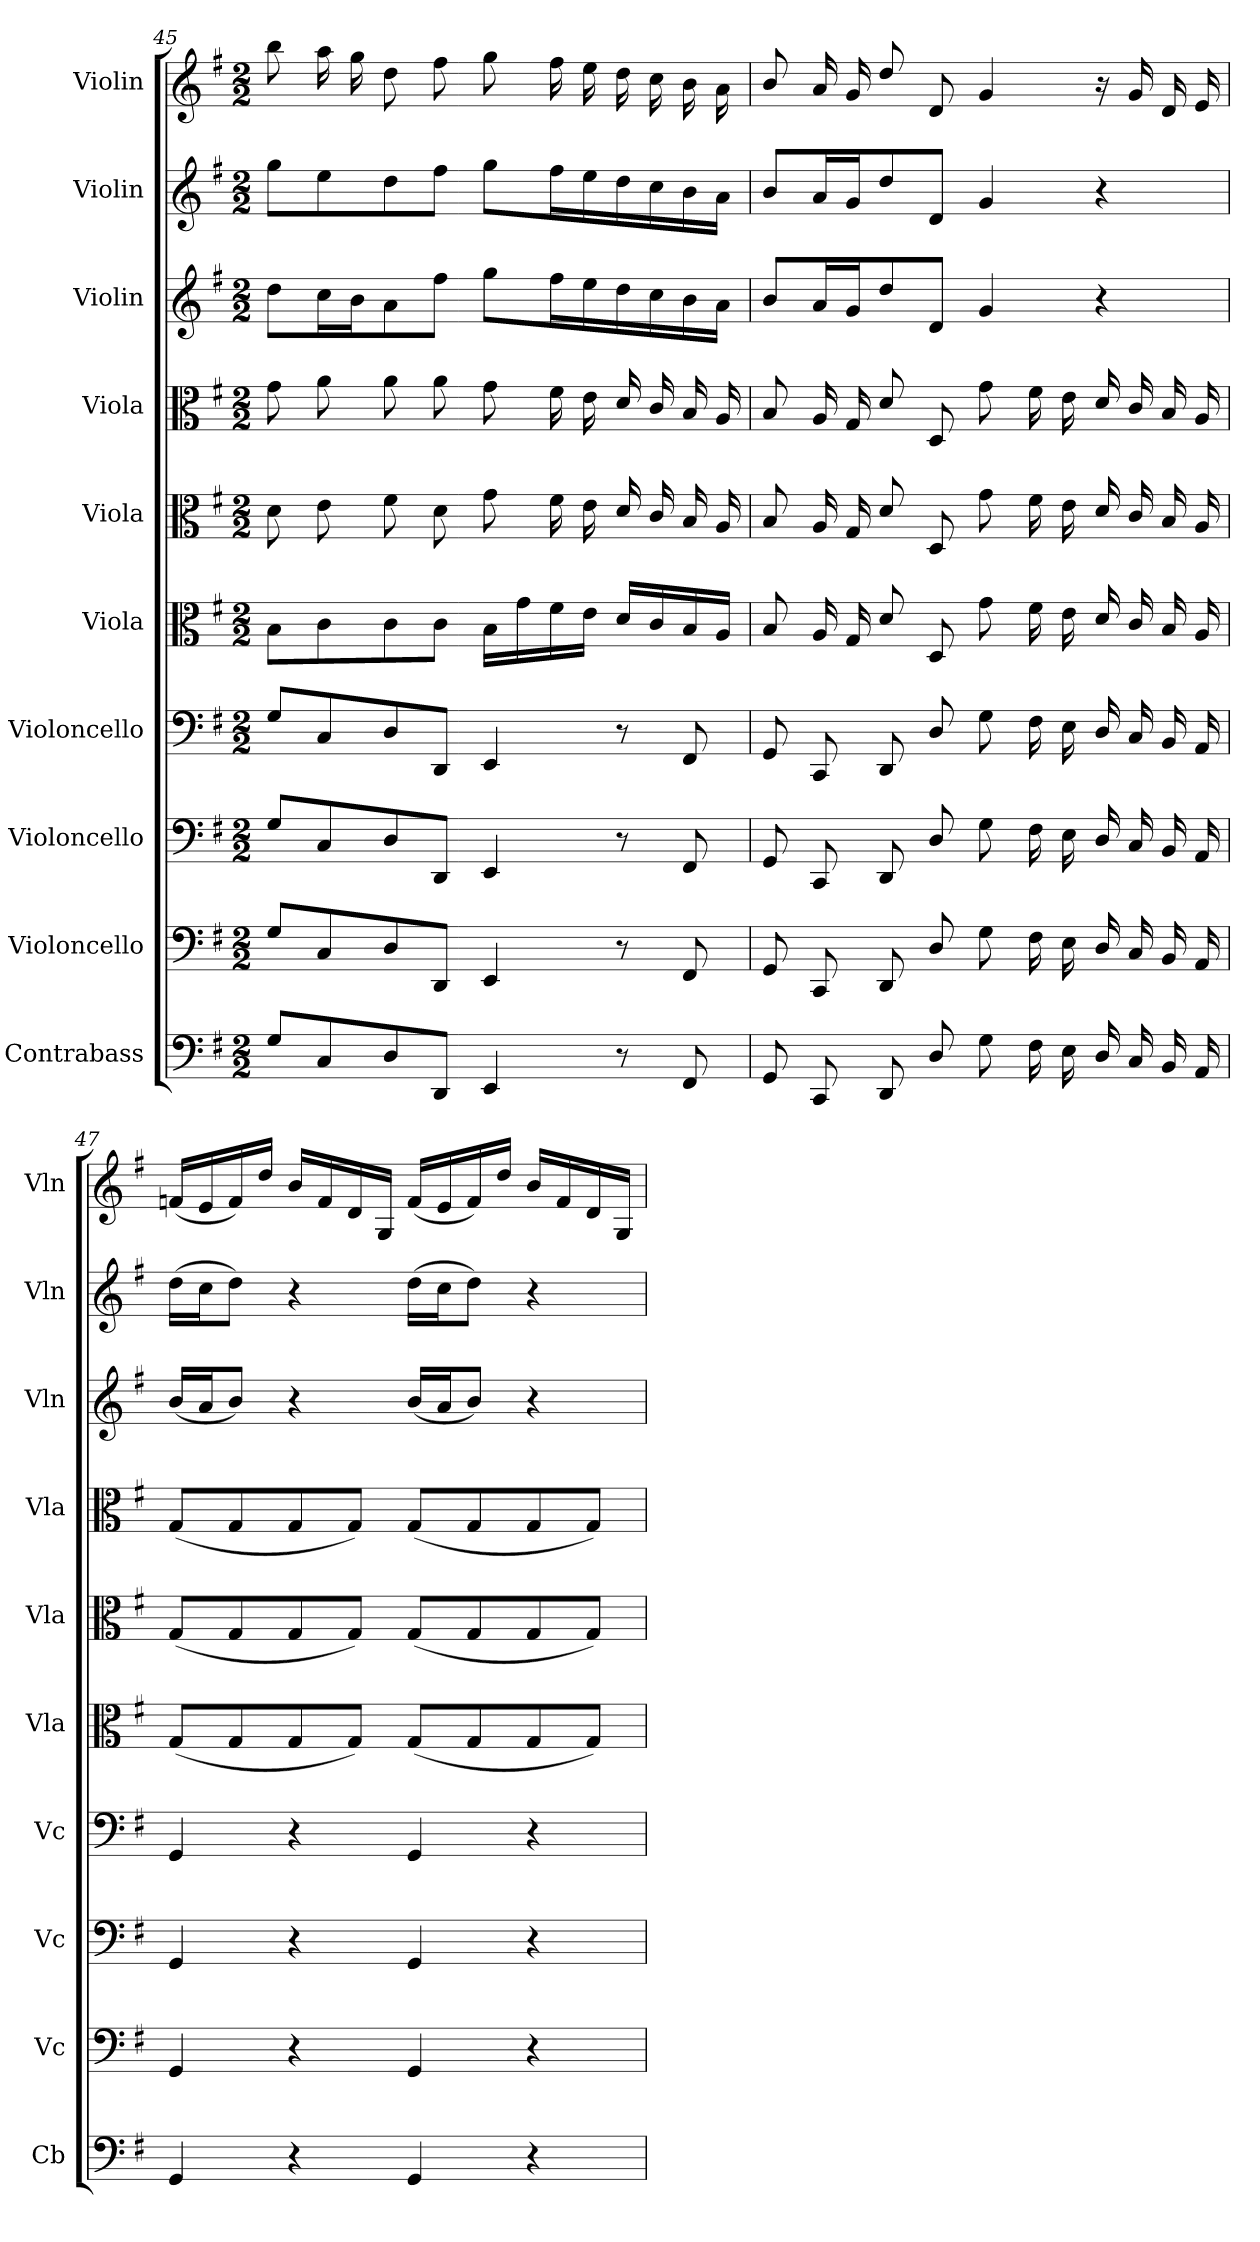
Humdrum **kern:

**kern	**kern	**kern	**kern	**kern	**kern	**kern	**kern	**kern	**kern
*part10	*part9	*part8	*part7	*part6	*part5	*part4	*part3	*part2	*part1
*staff10	*staff9	*staff8	*staff7	*staff6	*staff5	*staff4	*staff3	*staff2	*staff1
*I"Contrabass	*I"Violoncello	*I"Violoncello	*I"Violoncello	*I"Viola	*I"Viola	*I"Viola	*I"Violin	*I"Violin	*I"Violin
*I'Cb	*I'Vc	*I'Vc	*I'Vc	*I'Vla	*I'Vla	*I'Vla	*I'Vln	*I'Vln	*I'Vln
*clefF4	*clefF4	*clefF4	*clefF4	*clefC3	*clefC3	*clefC3	*clefG2	*clefG2	*clefG2
*k[f#]	*k[f#]	*k[f#]	*k[f#]	*k[f#]	*k[f#]	*k[f#]	*k[f#]	*k[f#]	*k[f#]
*G:	*G:	*G:	*G:	*G:	*G:	*G:	*G:	*G:	*G:
*M2/2	*M2/2	*M2/2	*M2/2	*M2/2	*M2/2	*M2/2	*M2/2	*M2/2	*M2/2
=45	=45	=45	=45	=45	=45	=45	=45	=45	=45
8G/L	8G/L	8G/L	8G/L	8B\L	8d\	8g\	8dd\L	8gg\L	8bb\
8C/	8C/	8C/	8C/	8c\	8e\	8a\	16cc\L	8ee\	16aa\
.	.	.	.	.	.	.	16b\J	.	16gg\
8D/	8D/	8D/	8D/	8c\	8f#\	8a\	8a\	8dd\	8dd\
8DD/J	8DD/J	8DD/J	8DD/J	8c\J	8d\	8a\	8ff#\J	8ff#\J	8ff#\
4EE/	4EE/	4EE/	4EE/	16B\LL	8g\	8g\	8gg\L	8gg\L	8gg\
.	.	.	.	16g\	.	.	.	.	.
.	.	.	.	16f#\	16f#\	16f#\	16ff#\L	16ff#\L	16ff#\
.	.	.	.	16e\JJ	16e\	16e\	16ee\	16ee\	16ee\
8r	8r	8r	8r	16d/LL	16d/	16d/	16dd\	16dd\	16dd\
.	.	.	.	16c/	16c/	16c/	16cc\	16cc\	16cc\
8FF#/	8FF#/	8FF#/	8FF#/	16B/	16B/	16B/	16b\	16b\	16b\
.	.	.	.	16A/JJ	16A/	16A/	16a\JJ	16a\JJ	16a\
=46	=46	=46	=46	=46	=46	=46	=46	=46	=46
8GG/	8GG/	8GG/	8GG/	8B/	8B/	8B/	8b/L	8b/L	8b/
8CC/	8CC/	8CC/	8CC/	16A/	16A/	16A/	16a/L	16a/L	16a/
.	.	.	.	16G/	16G/	16G/	16g/J	16g/J	16g/
8DD/	8DD/	8DD/	8DD/	8d/	8d/	8d/	8dd/	8dd/	8dd/
8D/	8D/	8D/	8D/	8D/	8D/	8D/	8d/J	8d/J	8d/
8G\	8G\	8G\	8G\	8g\	8g\	8g\	4g/	4g/	4g/
16F#\	16F#\	16F#\	16F#\	16f#\	16f#\	16f#\	.	.	.
16E\	16E\	16E\	16E\	16e\	16e\	16e\	.	.	.
16D/	16D/	16D/	16D/	16d/	16d/	16d/	4r	4r	16r
16C/	16C/	16C/	16C/	16c/	16c/	16c/	.	.	16g/
16BB/	16BB/	16BB/	16BB/	16B/	16B/	16B/	.	.	16d/
16AA/	16AA/	16AA/	16AA/	16A/	16A/	16A/	.	.	16e/
=47	=47	=47	=47	=47	=47	=47	=47	=47	=47
4GG/	4GG/	4GG/	4GG/	(8G/L	(8G/L	(8G/L	(16b/LL	(16dd\LL	(16fn/LL
.	.	.	.	.	.	.	16a/J	16cc\J	16e/
.	.	.	.	8G/	8G/	8G/	8b/J)	8dd\J)	16f/)
.	.	.	.	.	.	.	.	.	16dd/JJ
4r	4r	4r	4r	8G/	8G/	8G/	4r	4r	16b/LL
.	.	.	.	.	.	.	.	.	16f/
.	.	.	.	8G/J)	8G/J)	8G/J)	.	.	16d/
.	.	.	.	.	.	.	.	.	16G/JJ
4GG/	4GG/	4GG/	4GG/	(8G/L	(8G/L	(8G/L	(16b/LL	(16dd\LL	(16f/LL
.	.	.	.	.	.	.	16a/J	16cc\J	16e/
.	.	.	.	8G/	8G/	8G/	8b/J)	8dd\J)	16f/)
.	.	.	.	.	.	.	.	.	16dd/JJ
4r	4r	4r	4r	8G/	8G/	8G/	4r	4r	16b/LL
.	.	.	.	.	.	.	.	.	16f/
.	.	.	.	8G/J)	8G/J)	8G/J)	.	.	16d/
.	.	.	.	.	.	.	.	.	16G/JJ
=	=	=	=	=	=	=	=	=	=
*-	*-	*-	*-	*-	*-	*-	*-	*-	*-
